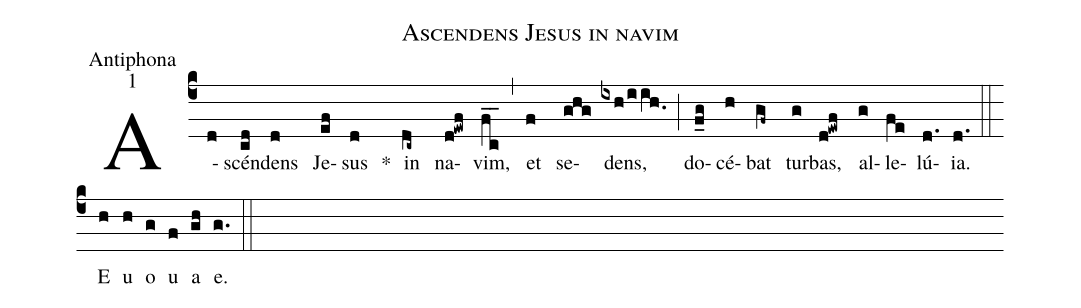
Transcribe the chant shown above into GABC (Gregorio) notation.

name:Ascendens Jesus in navim;
office-part:Antiphona;
mode:1;
%%
(c4) A(d)scén(cd)dens(d) Je(ef)sus(d) *() in(dc~) na(d!ewf)vim,(fc__) (,) et(f) se(ghg)dens,(ixh/iih.0) (;) do(f_g)cé(h)bat(gf~) tur(g)bas,(d!ewf) al(g)le(fe)lú(d.){ia}.(d.) (::) <eu>E(h) u(h) o(g) u(f) a(gh) e.</eu>(g.) (::)
